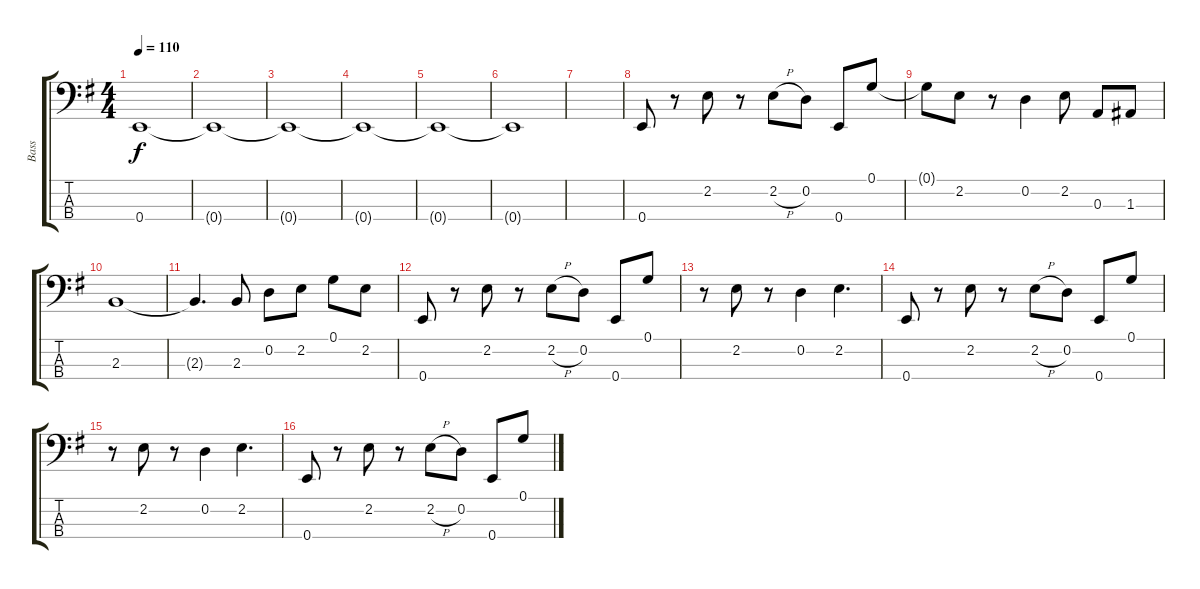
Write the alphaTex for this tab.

\track ("Bass" "Bass") {instrument electricbassfinger}
\staff {score tabs}
\tuning (G2 D2 A1 E1) {hide}
\ts (4 4)
\tempo 110
\clef f4
\ks g
0.4.1{dy f volume 11} |
0.4{t}.1 |
0.4{t}.1 |
0.4{t}.1 |
0.4{t}.1 |
0.4{t}.1{volume 0} |
|
0.4.8{volume 11} r.8 2.2.8 r.8 2.2{h}.8 0.2.8 0.4.8 0.1.8 |
0.1{t}.8 2.2.8 r.8 0.2.4 2.2.8 0.3.8 1.3.8 |
2.3.1 |
2.3{t}.4{d} 2.3.8 0.2.8 2.2.8 0.1.8 2.2.8 |
0.4.8 r.8 2.2.8 r.8 2.2{h}.8 0.2.8 0.4.8 0.1.8 |
r.8 2.2.8 r.8 0.2.4 2.2.4{d} |
0.4.8 r.8 2.2.8 r.8 2.2{h}.8 0.2.8 0.4.8 0.1.8 |
r.8 2.2.8 r.8 0.2.4 2.2.4{d} |
0.4.8 r.8 2.2.8 r.8 2.2{h}.8 0.2.8 0.4.8 0.1.8
